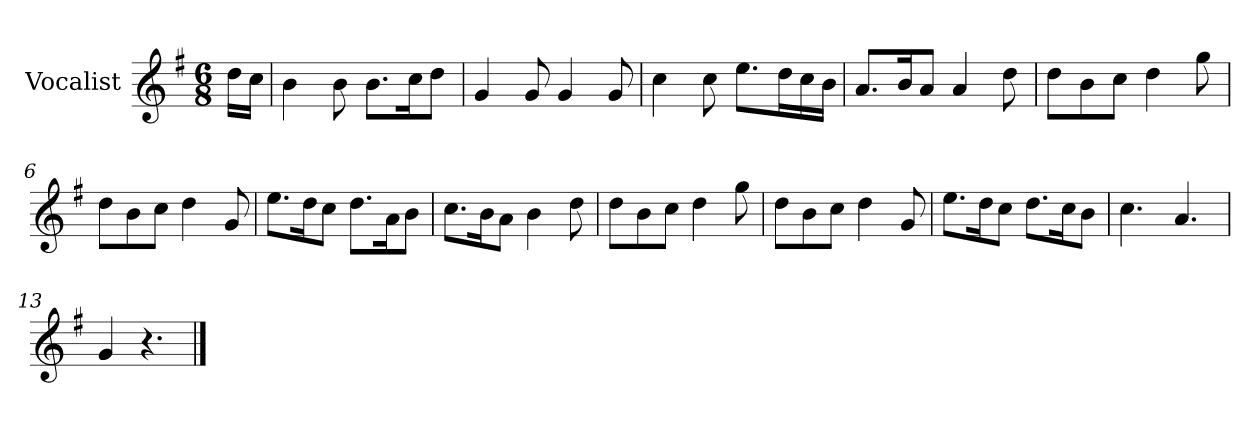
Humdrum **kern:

**kern
*part1
*staff1
*I"Vocalist
*k[f#]
*G:
*M6/8
=
16ddLL
16ccJJ
=1
4b
8b
8.bL
16ccK
8ddJ
=2
4g
8g
4g
8g
=3
4cc
8cc
8.eeL
16ddL
16cc
16bJJ
=4
8.aL
16bK
8aJ
4a
8dd
=5
8ddL
8b
8ccJ
4dd
8gg
=6
8ddL
8b
8ccJ
4dd
8g
=7
8.eeL
16ddK
8ccJ
8.ddL
16aK
8bJ
=8
8.ccL
16bK
8aJ
4b
8dd
=9
8ddL
8b
8ccJ
4dd
8gg
=10
8ddL
8b
8ccJ
4dd
8g
=11
8.eeL
16ddK
8ccJ
8.ddL
16ccK
8bJ
=12
4.cc
4.a
=13
4g
4.r
==
*-
